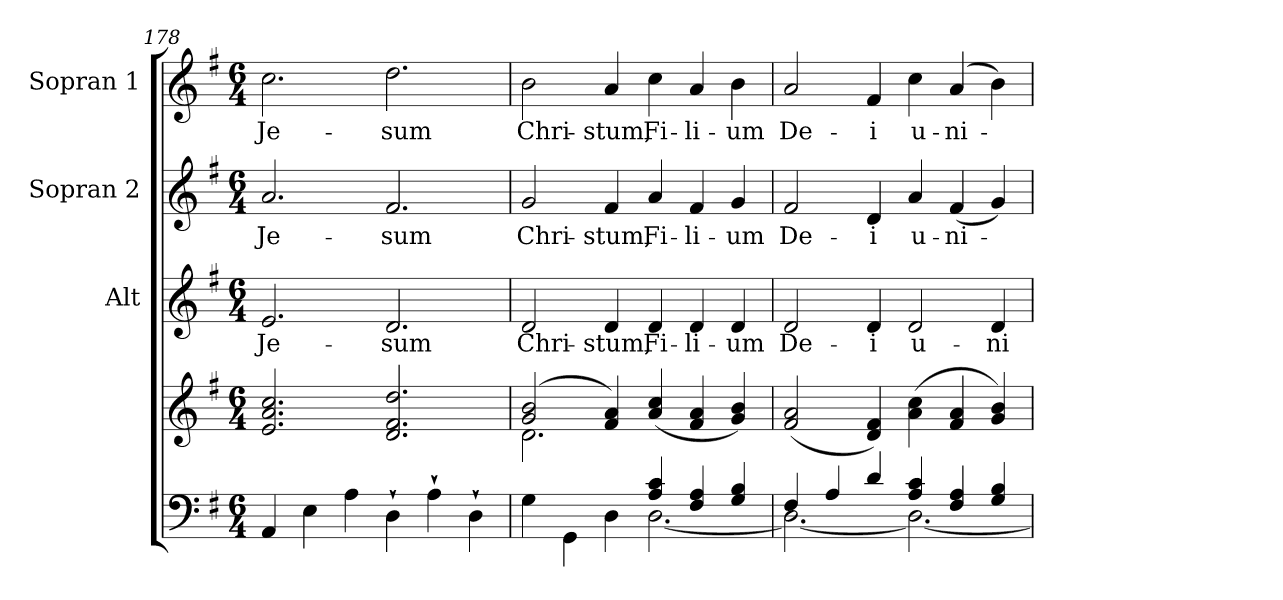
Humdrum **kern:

**kern	**kern	**kern	**text	**kern	**text	**kern	**text
*part4	*part4	*part3	*part3	*part2	*part2	*part1	*part1
*staff5	*staff4	*staff3	*staff3	*staff2	*staff2	*staff1	*staff1
*	*	*I"Alt	*	*I"Sopran 2	*	*I"Sopran 1	*
*	*	*I'A.	*	*I'S. 2	*	*I'S. 1	*
*clefF4	*clefG2	*clefG2	*	*clefG2	*	*clefG2	*
*k[f#]	*k[f#]	*k[f#]	*	*k[f#]	*	*k[f#]	*
*G:	*G:	*G:	*	*G:	*	*G:	*
*M6/4	*M6/4	*M6/4	*	*M6/4	*	*M6/4	*
=178	=178	=178	=178	=178	=178	=178	=178
!	!	!	!LO:LY:b	!	!LO:LY:b	!	!LO:LY:b
4AA/	2.e/ 2.a/ 2.cc/	2.e/	Je-	2.a/	Je-	2.cc\	Je-
4E\	.	.	.	.	.	.	.
4A\	.	.	.	.	.	.	.
!	!	!	!LO:LY:b	!	!LO:LY:b	!	!LO:LY:b
4D`>\	2.d/ 2.f#/ 2.dd/	2.d/	-sum	2.f#/	-sum	2.dd\	-sum
4A`>\	.	.	.	.	.	.	.
4D`>\	.	.	.	.	.	.	.
!!LO:LB:g=z
=179	=179	=179	=179	=179	=179	=179	=179
*^	*^	*	*	*	*	*	*
!	!	!	!	!	!LO:LY:b	!	!LO:LY:b	!	!LO:LY:b
2.ryy	4G\	(2g/ 2b/	2.d\	2d/	Chri-	2g/	Chri-	2b\	Chri-
.	4GG\	.	.	.	.	.	.	.	.
!	!	!	!	!	!LO:LY:b	!	!LO:LY:b	!	!LO:LY:b
.	4D\	4f#/ 4a/)	.	4d/	-stum,	4f#/	-stum,	4a/	-stum,
!	!	!	!	!	!LO:LY:b	!	!LO:LY:b	!	!LO:LY:b
4A/ 4c/	[<2.D\	(<4a/ 4cc/	2.ryy	4d/	Fi-	4a/	Fi-	4cc\	Fi-
!	!	!	!	!	!LO:LY:b	!	!LO:LY:b	!	!LO:LY:b
4F#/ 4A/	.	4f#/ 4a/	.	4d/	-li-	4f#/	-li-	4a/	-li-
!	!	!	!	!	!LO:LY:b	!	!LO:LY:b	!	!LO:LY:b
4G/ 4B/	.	4g/ 4b/)	.	4d/	-um	4g/	-um	4b\	-um
*	*	*v	*v	*	*	*	*	*	*
=180	=180	=180	=180	=180	=180	=180	=180	=180
!	!	!	!	!LO:LY:b	!	!LO:LY:b	!	!LO:LY:b
4F#/	2.D\_	(<2f#/ 2a/	2d/	De-	2f#/	De-	2a/	De-
4A/	.	.	.	.	.	.	.	.
!	!	!	!	!LO:LY:b	!	!LO:LY:b	!	!LO:LY:b
4d/	.	4d/ 4f#/)	4d/	-i	4d/	-i	4f#/	-i
!	!	!	!	!LO:LY:b	!	!LO:LY:b	!	!LO:LY:b
4A/ 4c/	2.D\_	(>4a\ 4cc\	2d/	u-	4a/	u-	4cc\	u-
!	!	!	!	!	!	!LO:LY:b	!	!LO:LY:b
4F#/ 4A/	.	4f#/ 4a/	.	.	(<4f#/	-ni-	(4a/	-ni-
!	!	!	!	!LO:LY:b	!	!	!	!
4G/ 4B/	.	4g/ 4b/)	4d/	-ni-	4g/)	.	4b\)	.
*v	*v	*	*	*	*	*	*	*
=	=	=	=	=	=	=	=
*-	*-	*-	*-	*-	*-	*-	*-
